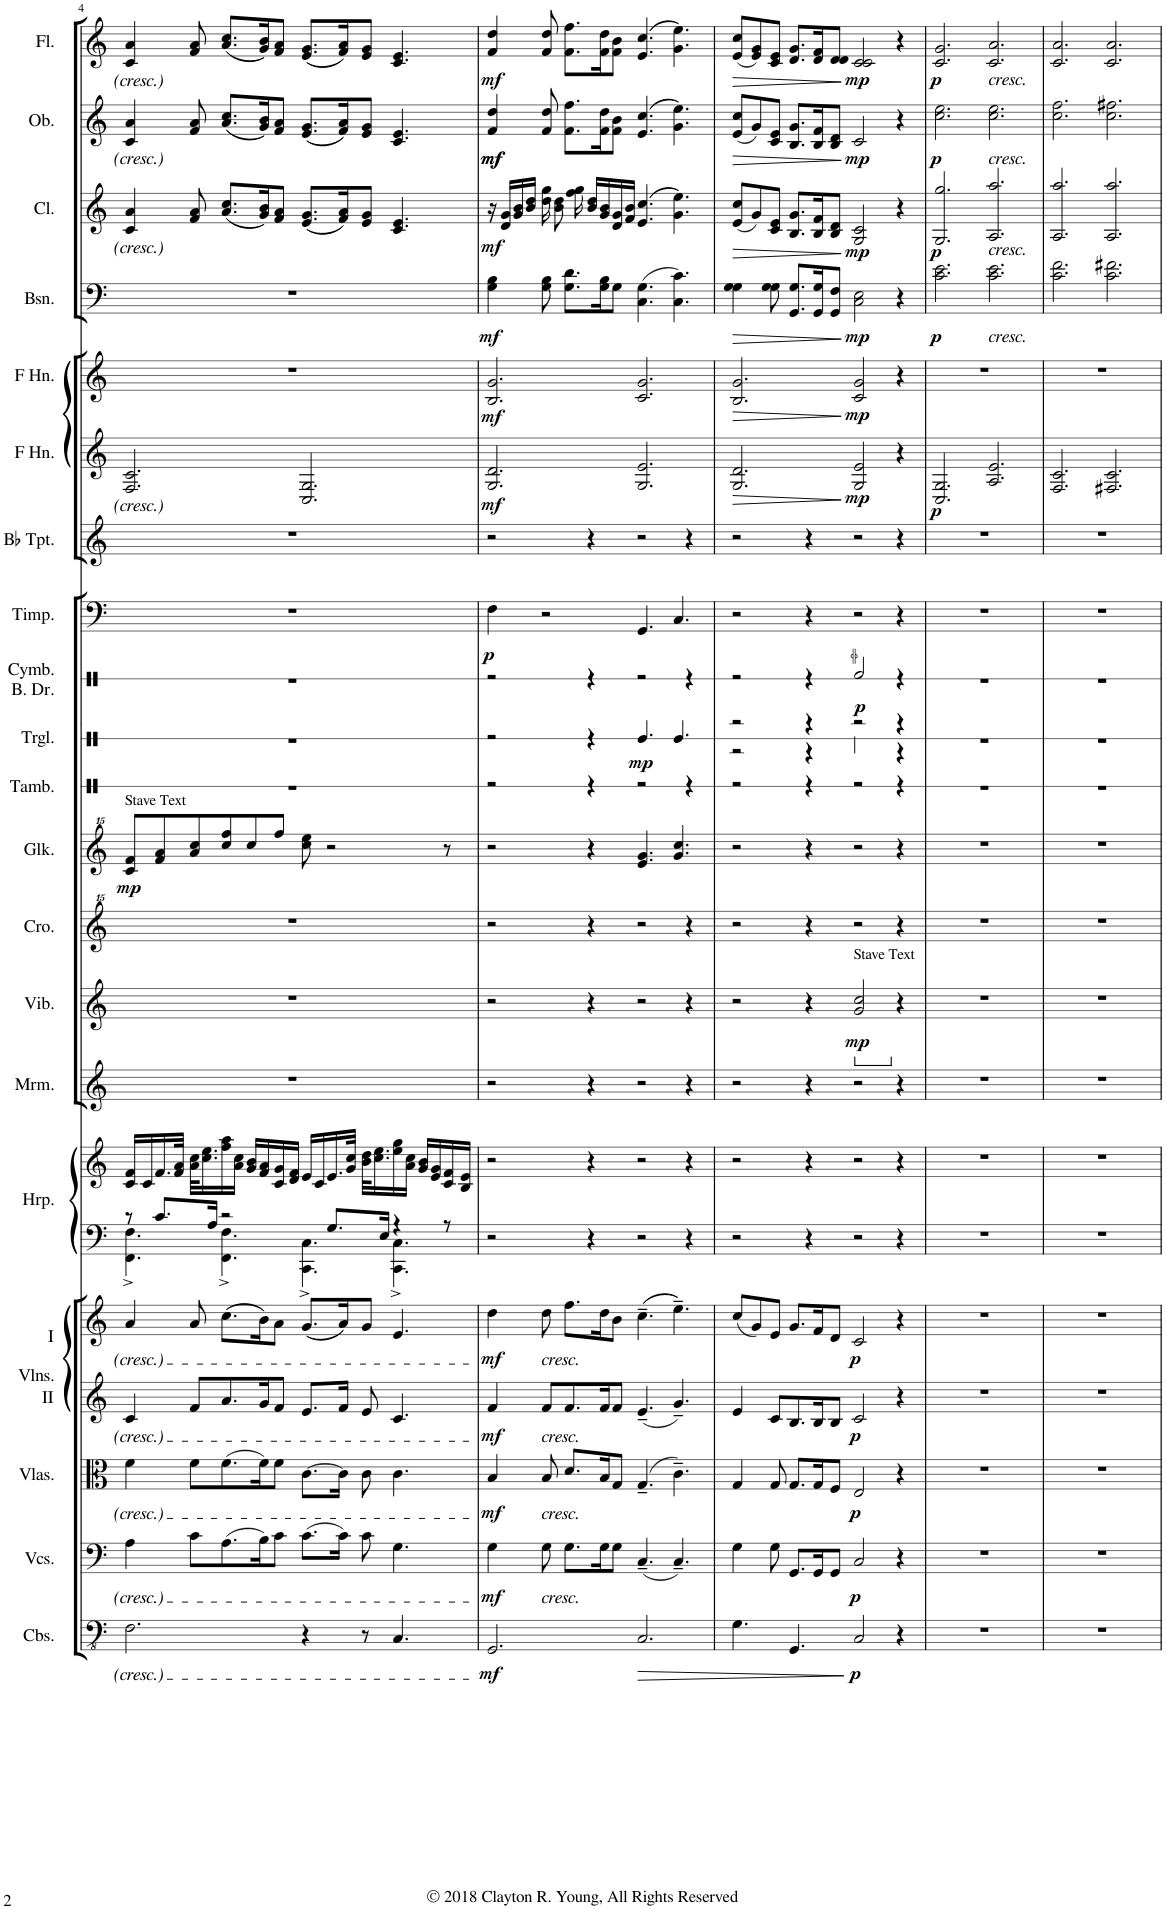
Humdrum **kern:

**kern	**dynam	**kern	**dynam	**kern	**dynam	**kern	**dynam	**kern	**dynam	**kern	**kern	**kern	**kern	**dynam	**kern	**kern	**dynam	**kern	**kern	**dynam	**kern	**dynam	**kern	**dynam	**kern	**kern	**dynam	**kern	**dynam	**kern	**dynam	**kern	**dynam	**kern	**dynam	**kern	**dynam
*part21	*part21	*part20	*part20	*part19	*part19	*part18	*part18	*part17	*part17	*part16	*part16	*part15	*part14	*part14	*part13	*part12	*part12	*part11	*part10	*part10	*part9	*part9	*part8	*part8	*part7	*part6	*part6	*part5	*part5	*part4	*part4	*part3	*part3	*part2	*part2	*part1	*part1
*staff22	*staff22	*staff21	*staff21	*staff20	*staff20	*staff19	*staff19	*staff18	*staff18	*staff17	*staff16	*staff15	*staff14	*staff14	*staff13	*staff12	*staff12	*staff11	*staff10	*staff10	*staff9	*staff9	*staff8	*staff8	*staff7	*staff6	*staff6	*staff5	*staff5	*staff4	*staff4	*staff3	*staff3	*staff2	*staff2	*staff1	*staff1
*I"Contrabasses	*	*I"Violoncellos	*	*I"Violas	*	*I"II	*	*I"I  Violins	*	*I"Harp	*	*I"Marimba	*I"Vibraphone	*	*I"Crotales	*I"Glockenspiel	*	*I"Tambourine	*I"Triangle	*	*I"Cymbals &amp; Bass Drum	*	*I"Timpani	*	*I"Bb Trumpet	*I"Horn in F	*	*I"Horn in F	*	*I"Bassoon	*	*I"Clarinet	*	*I"Oboe	*	*I"Flute	*
*I'Cbs.	*	*I'Vcs.	*	*I'Vlas.	*	*I'II	*	*I'I  Vlns.	*	*I'Hrp.	*	*I'Mrm.	*I'Vib.	*	*I'Cro.	*I'Glk.	*	*I'Tamb.	*I'Trgl.	*	*I'Cymb. B. Dr.	*	*I'Timp.	*	*I'Bb Tpt.	*	*	*	*	*I'Bsn.	*	*I'Cl.	*	*I'Ob.	*	*I'Fl.	*
!!LO:PB:g=z
*clefFv4	*	*clefF4	*	*clefC3	*	*clefG2	*	*clefG2	*	*clefF4	*clefG2	*clefG2	*clefG2	*	*clefG^^2	*clefG^^2	*	*clefX	*clefX	*	*clefX	*	*clefF4	*	*clefG2	*clefG2	*	*clefG2	*	*clefF4	*	*clefG2	*	*clefG2	*	*clefG2	*
*	*	*	*	*	*	*	*	*ITrd1c2	*	*ITrd5c9	*ITrd5c9	*	*	*	*	*	*	*	*	*	*	*	*	*	*ITrd7c12	*ITrd4c7	*	*	*	*	*	*	*	*	*	*	*
*k[]	*	*k[]	*	*k[]	*	*k[]	*	*k[]	*	*k[]	*k[]	*k[]	*k[]	*	*k[]	*k[]	*	*k[]	*k[]	*	*k[]	*	*k[]	*	*k[]	*k[]	*	*k[]	*	*k[]	*	*k[]	*	*k[]	*	*k[]	*
*M6/4	*	*M6/4	*	*M6/4	*	*M6/4	*	*M6/4	*	*M6/4	*M6/4	*M6/4	*M6/4	*	*M6/4	*M6/4	*	*M6/4	*M6/4	*	*M6/4	*	*M6/4	*	*M6/4	*M6/4	*	*M6/4	*	*M6/4	*	*M6/4	*	*M6/4	*	*M6/4	*
=4	=4	=4	=4	=4	=4	=4	=4	=4	=4	=4	=4	=4	=4	=4	=4	=4	=4	=4	=4	=4	=4	=4	=4	=4	=4	=4	=4	=4	=4	=4	=4	=4	=4	=4	=4	=4	=4
*	*	*	*	*	*	*	*	*	*	*^	*	*	*	*	*	*	*	*	*	*	*	*	*	*	*	*	*	*	*	*	*	*	*	*	*	*	*
!	!	!	!	!	!	!	!	!	!	!	!	!	!	!	!	!	!LO:TX:a:t=Stave Text	!	!	!	!	!	!	!	!	!	!	!	!	!	!	!	!	!	!	!	!	!
!	!	!	!	!	!	!	!	!	!	!	!	!	!	!	!	!	!	!LO:DY:b	!	!	!	!	!	!	!	!	!	!	!	!	!	!	!	!	!	!	!	!
2.FF\	.	4A\	.	4f\	.	4c/	.	4a/	.	8r	4.FF\^ 4.F\^	16c/ 16f/LL	1.r	1.r	.	1.r	8ccc/ 8fff/L	mp	1.r	1.r	.	1.r	.	1.r	.	1.r	2.F/ 2.c/	.	1.r	.	1.r	.	4c/ 4a/	.	4c/ 4a/	.	4c/ 4a/	.
.	.	.	.	.	.	.	.	.	.	.	.	16c/	.	.	.	.	.	.	.	.	.	.	.	.	.	.	.	.	.	.	.	.	.	.	.	.	.	.
.	.	.	.	.	.	.	.	.	.	8.c/L	.	16.f/	.	.	.	.	8fff/ 8aaa/	.	.	.	.	.	.	.	.	.	.	.	.	.	.	.	.	.	.	.	.	.
.	.	.	.	.	.	.	.	.	.	.	.	32f/ 32a/JJk	.	.	.	.	.	.	.	.	.	.	.	.	.	.	.	.	.	.	.	.	.	.	.	.	.	.
.	.	8c\L	.	8f\L	.	8f/L	.	8a/	.	.	.	32a\ 32cc\KLL	.	.	.	.	8aaa/ 8cccc/	.	.	.	.	.	.	.	.	.	.	.	.	.	.	.	8f/ 8a/	.	8f/ 8a/	.	8f/ 8a/	.
.	.	.	.	.	.	.	.	.	.	.	.	16.cc\ 16.ee\	.	.	.	.	.	.	.	.	.	.	.	.	.	.	.	.	.	.	.	.	.	.	.	.	.	.
.	.	.	.	.	.	.	.	.	.	16A/Jk	.	.	.	.	.	.	.	.	.	.	.	.	.	.	.	.	.	.	.	.	.	.	.	.	.	.	.	.
.	.	(8.A\	.	(8.f\	.	8.a/	.	((8.cc\L	.	2r	4.FF\^ 4.F\^	16ff\ 16aa\	.	.	.	.	8cccc/ 8ffff/	.	.	.	.	.	.	.	.	.	.	.	.	.	.	.	((8.a/ 8.cc/L	.	((8.a/ 8.cc/L	.	((8.a/ 8.cc/L	.
.	.	.	.	.	.	.	.	.	.	.	.	16a\ 16cc\JJ	.	.	.	.	.	.	.	.	.	.	.	.	.	.	.	.	.	.	.	.	.	.	.	.	.	.
.	.	.	.	.	.	.	.	.	.	.	.	16g/ 16b/LL	.	.	.	.	8cccc/	.	.	.	.	.	.	.	.	.	.	.	.	.	.	.	.	.	.	.	.	.
.	.	16B\K)	.	16f\K)	.	16g/K	.	16b\K))	.	.	.	16f/ 16a/	.	.	.	.	.	.	.	.	.	.	.	.	.	.	.	.	.	.	.	.	16g/ 16b/K))	.	16g/ 16b/K))	.	16g/ 16b/K))	.
.	.	8c\J	.	8f\J	.	8f/J	.	8a\J	.	.	.	16c/ 16g/	.	.	.	.	8ffff/J	.	.	.	.	.	.	.	.	.	.	.	.	.	.	.	8f/ 8a/J	.	8f/ 8a/J	.	8f/ 8a/J	.
.	.	.	.	.	.	.	.	.	.	.	.	16d/ 16f/JJ	.	.	.	.	.	.	.	.	.	.	.	.	.	.	.	.	.	.	.	.	.	.	.	.	.	.
4r	.	(8.c\L	.	[8.c\L	.	8.e/L	.	((8.g/L	.	.	4.CC\^ 4.C\^	16e/LL	.	.	.	.	8cccc\ 8eeee\	.	.	.	.	.	.	.	.	.	2.C/ 2.G/	.	.	.	.	.	((8.e/ 8.g/L	.	((8.e/ 8.g/L	.	((8.e/ 8.g/L	.
.	.	.	.	.	.	.	.	.	.	.	.	16c/	.	.	.	.	.	.	.	.	.	.	.	.	.	.	.	.	.	.	.	.	.	.	.	.	.	.
.	.	.	.	.	.	.	.	.	.	8.G/L	.	16.e/	.	.	.	.	2r	.	.	.	.	.	.	.	.	.	.	.	.	.	.	.	.	.	.	.	.	.
.	.	16c\Jk)	.	16c\Jk]	.	16f/Jk	.	16a/K))	.	.	.	.	.	.	.	.	.	.	.	.	.	.	.	.	.	.	.	.	.	.	.	.	16f/ 16a/K))	.	16f/ 16a/K))	.	16f/ 16a/K))	.
.	.	.	.	.	.	.	.	.	.	.	.	32g/ 32cc/JJk	.	.	.	.	.	.	.	.	.	.	.	.	.	.	.	.	.	.	.	.	.	.	.	.	.	.
8r	.	8c\	.	8c\	.	8e/	.	8g/J	.	.	.	32b\ 32dd\KLL	.	.	.	.	.	.	.	.	.	.	.	.	.	.	.	.	.	.	.	.	8e/ 8g/J	.	8e/ 8g/J	.	8e/ 8g/J	.
.	.	.	.	.	.	.	.	.	.	.	.	16.cc\ 16.ee\	.	.	.	.	.	.	.	.	.	.	.	.	.	.	.	.	.	.	.	.	.	.	.	.	.	.
.	.	.	.	.	.	.	.	.	.	16E/Jk	.	.	.	.	.	.	.	.	.	.	.	.	.	.	.	.	.	.	.	.	.	.	.	.	.	.	.	.
4.CC/	.	4.G\	.	4.c\	.	4.c/	.	4.e/	.	4r	4.CC\^ 4.C\^	16ee\ 16gg\	.	.	.	.	.	.	.	.	.	.	.	.	.	.	.	.	.	.	.	.	4.c/ 4.e/	.	4.c/ 4.e/	.	4.c/ 4.e/	.
.	.	.	.	.	.	.	.	.	.	.	.	16a\ 16cc\JJ	.	.	.	.	.	.	.	.	.	.	.	.	.	.	.	.	.	.	.	.	.	.	.	.	.	.
.	.	.	.	.	.	.	.	.	.	.	.	16g/ 16b/LL	.	.	.	.	.	.	.	.	.	.	.	.	.	.	.	.	.	.	.	.	.	.	.	.	.	.
.	.	.	.	.	.	.	.	.	.	.	.	16e/ 16g/	.	.	.	.	.	.	.	.	.	.	.	.	.	.	.	.	.	.	.	.	.	.	.	.	.	.
.	.	.	.	.	.	.	.	.	.	8r	.	16c/ 16f/	.	.	.	.	8r	.	.	.	.	.	.	.	.	.	.	.	.	.	.	.	.	.	.	.	.	.
.	.	.	.	.	.	.	.	.	.	.	.	16B/ 16e/JJ	.	.	.	.	.	.	.	.	.	.	.	.	.	.	.	.	.	.	.	.	.	.	.	.	.	.
*	*	*	*	*	*	*	*	*	*	*v	*v	*	*	*	*	*	*	*	*	*	*	*	*	*	*	*	*	*	*	*	*	*	*	*	*	*	*	*
=5	=5	=5	=5	=5	=5	=5	=5	=5	=5	=5	=5	=5	=5	=5	=5	=5	=5	=5	=5	=5	=5	=5	=5	=5	=5	=5	=5	=5	=5	=5	=5	=5	=5	=5	=5	=5	=5
!	!LO:DY:b	!	!LO:DY:b	!	!LO:DY:b	!	!LO:DY:b	!	!LO:DY:b	!	!	!	!	!	!	!	!	!	!	!	!	!	!	!LO:DY:b	!	!	!LO:DY:b	!	!LO:DY:b	!	!LO:DY:b	!	!LO:DY:b	!	!LO:DY:b	!	!
!	!	!	!	!	!	!	!	!	!	!	!	!	!	!	!	!	!	!	!	!	!	!	!	!	!	!	!	!	!	!	!	!	!	!	!LO:DY:n=1:b	!	!LO:DY:b
2.GGG/	mf	4G\	mf	4B/	mf	4f/	mf	4dd\	mf	2r	2r	2r	2r	.	2r	2r	.	2r	2r	.	2r	.	4F\	p	2r	2.G/ 2.d/	mf	2.B/ 2.g/	mf	4G\ 4B\	mf	16r	mf	4f/ 4dd/	mf mf	4f/ 4dd/	mf
.	.	.	.	.	.	.	.	.	.	.	.	.	.	.	.	.	.	.	.	.	.	.	.	.	.	.	.	.	.	.	.	16d/ 16g/LL	.	.	.	.	.
.	.	.	.	.	.	.	.	.	.	.	.	.	.	.	.	.	.	.	.	.	.	.	.	.	.	.	.	.	.	.	.	16g/ 16b/	.	.	.	.	.
.	.	.	.	.	.	.	.	.	.	.	.	.	.	.	.	.	.	.	.	.	.	.	.	.	.	.	.	.	.	.	.	16b/ 16dd/JJ	.	.	.	.	.
!	!	!	!	!	!	!	!	!LO:TX:b:i:t=cresc.	!	!	!	!	!	!	!	!	!	!	!	!	!	!	!	!	!	!	!	!	!	!	!	!	!	!	!	!	!
!	!	!	!	!	!	!LO:TX:b:i:t=cresc.	!	!	!	!	!	!	!	!	!	!	!	!	!	!	!	!	!	!	!	!	!	!	!	!	!	!	!	!	!	!	!
!	!	!	!	!LO:TX:b:i:t=cresc.	!	!	!	!	!	!	!	!	!	!	!	!	!	!	!	!	!	!	!	!	!	!	!	!	!	!	!	!	!	!	!	!	!
!	!	!LO:TX:b:i:t=cresc.	!	!	!	!	!	!	!	!	!	!	!	!	!	!	!	!	!	!	!	!	!	!	!	!	!	!	!	!	!	!	!	!	!	!	!
.	.	8G\	.	8B/	.	8f/L	.	8dd\	.	.	.	.	.	.	.	.	.	.	.	.	.	.	2r	.	.	.	.	.	.	8G\ 8B\	.	16dd\ 16gg\	.	8f/ 8dd/	.	8f/ 8dd/	.
.	.	.	.	.	.	.	.	.	.	.	.	.	.	.	.	.	.	.	.	.	.	.	.	.	.	.	.	.	.	.	.	8b\ 8dd\	.	.	.	.	.
.	.	8.G\L	.	8.d/L	.	8.f/	.	8.ff\L	.	.	.	.	.	.	.	.	.	.	.	.	.	.	.	.	.	.	.	.	.	8.G\ 8.d\L	.	.	.	8.f\ 8.ff\L	.	8.f\ 8.ff\L	.
.	.	.	.	.	.	.	.	.	.	.	.	.	.	.	.	.	.	.	.	.	.	.	.	.	.	.	.	.	.	.	.	16ff\ 16gg\	.	.	.	.	.
.	.	.	.	.	.	.	.	.	.	4r	4r	4r	4r	.	4r	4r	.	4r	4r	.	4r	.	.	.	4r	.	.	.	.	.	.	16b/ 16dd/LL	.	.	.	.	.
.	.	16G\K	.	16B/K	.	16f/K	.	16dd\K	.	.	.	.	.	.	.	.	.	.	.	.	.	.	.	.	.	.	.	.	.	16G\ 16B\K	.	16g/ 16b/	.	16f\ 16dd\K	.	16f\ 16dd\K	.
.	.	8G\J	.	8G/J	.	8f/J	.	8b\J	.	.	.	.	.	.	.	.	.	.	.	.	.	.	.	.	.	.	.	.	.	8G\J	.	16d/ 16g/	.	8f\ 8b\J	.	8f\ 8b\J	.
.	.	.	.	.	.	.	.	.	.	.	.	.	.	.	.	.	.	.	.	.	.	.	.	.	.	.	.	.	.	.	.	16f/ 16b/JJ	.	.	.	.	.
!	!LO:HP:b	!	!	!	!	!	!	!	!	!	!	!	!	!	!	!	!	!	!	!LO:DY:b	!	!	!	!	!	!	!	!	!	!	!	!	!	!	!	!	!
2.CC/	>	(4.C~/	.	(4.G~/	.	(4.e~/	.	((4.cc~\	.	2r	2r	2r	2r	.	2r	4.eee/ 4.ggg/	.	2r	4.Re/	mp	2r	.	4.GG/	.	2r	2.G/ 2.e/	.	2.c/ 2.g/	.	(4.C\ 4.G\	.	((4.e/ 4.cc/	.	((4.e/ 4.cc/	.	((4.e/ 4.cc/	.
.	.	4.C~/)	.	4.c~\)	.	4.g~/)	.	4.ee~\))	.	.	.	.	.	.	.	4.ggg/ 4.cccc/	.	.	4.Re/	.	.	.	4.C/	.	.	.	.	.	.	4.C\ 4.c\)	.	4.g\ 4.ee\))	.	4.g\ 4.ee\))	.	4.g\ 4.ee\))	.
.	.	.	.	.	.	.	.	.	.	4r	4r	4r	4r	.	4r	.	.	4r	.	.	4r	.	.	.	4r	.	.	.	.	.	.	.	.	.	.	.	.
=6	=6	=6	=6	=6	=6	=6	=6	=6	=6	=6	=6	=6	=6	=6	=6	=6	=6	=6	=6	=6	=6	=6	=6	=6	=6	=6	=6	=6	=6	=6	=6	=6	=6	=6	=6	=6	=6
*	*	*	*	*	*	*	*	*	*	*	*	*	*	*	*	*	*	*	*^	*	*	*	*	*	*	*	*	*	*	*	*	*	*	*	*	*	*
!	!	!	!	!	!	!	!	!	!	!	!	!	!	!	!	!	!	!	!	!	!	!	!	!	!	!	!	!LO:HP:b	!	!LO:HP:b	!	!LO:HP:b	!	!LO:HP:b	!	!LO:HP:b	!	!LO:HP:b
4.GG\	.	4G\	.	4G/	.	4e/	.	(8cc/L	.	2r	2r	2r	2r	.	2r	2r	.	2r	2r	2r	.	2r	.	2r	.	2r	2.G/ 2.d/	>	2.B/ 2.g/	>	4G\ 4G\	>	(8e/ 8cc/L	>	(8e/ 8cc/L	>	(8e/ 8cc/L	>
.	.	.	.	.	.	.	.	8g/)	.	.	.	.	.	.	.	.	.	.	.	.	.	.	.	.	.	.	.	.	.	.	.	.	8g/)	.	8g/)	.	8e/ 8g/)	.
.	.	8G\	.	8G/	.	8c/L	.	8e/J	.	.	.	.	.	.	.	.	.	.	.	.	.	.	.	.	.	.	.	.	.	.	8G\ 8G\	.	8c/ 8e/J	.	8c/ 8e/J	.	8c/ 8e/J	.
4.GGG/	.	8.GG/L	.	8.G/L	.	8.B/	.	8.g/L	.	.	.	.	.	.	.	.	.	.	.	.	.	.	.	.	.	.	.	.	.	.	8.GG/ 8.G/L	.	8.B/ 8.g/L	.	8.B/ 8.g/L	.	8.d/ 8.g/L	.
.	.	.	.	.	.	.	.	.	.	4r	4r	4r	4r	.	4r	4r	.	4r	4r	4r	.	4r	.	4r	.	4r	.	.	.	.	.	.	.	.	.	.	.	.
.	.	16GG/K	.	16G/K	.	16B/K	.	16f/K	.	.	.	.	.	.	.	.	.	.	.	.	.	.	.	.	.	.	.	.	.	.	16GG/ 16G/K	.	16B/ 16f/K	.	16B/ 16f/K	.	16d/ 16f/K	.
.	.	8GG/J	.	8F/J	.	8B/J	.	8d/J	.	.	.	.	.	.	.	.	.	.	.	.	.	.	.	.	.	.	.	.	.	.	8GG/ 8F/J	.	8B/ 8d/J	.	8B/ 8d/J	.	8d/ 8d/J	.
*	*	*	*	*	*	*	*	*	*	*	*	*	*ped	*	*	*	*	*	*	*	*	*	*	*	*	*	*	*	*	*	*	*	*	*	*	*	*	*
!	!	!	!	!	!	!	!	!	!	!	!	!	!LO:TX:a:t=Stave Text	!	!	!	!	!	!	!	!	!	!	!	!	!	!	!	!	!	!	!	!	!	!	!	!	!
!	!LO:DY:n=1:b	!	!LO:DY:b	!	!LO:DY:b	!	!LO:DY:b	!	!LO:DY:b	!	!	!	!	!LO:DY:b	!	!	!	!	!	!	!	!	!LO:DY:b	!	!	!	!	!LO:DY:n=1:b	!	!LO:DY:n=1:b	!	!LO:DY:n=1:b	!	!LO:DY:n=1:b	!	!LO:DY:n=1:b	!	!LO:DY:n=1:b
2CC/	] p	2C/	p	2E/	p	2c/	p	2c/	p	2r	2r	2r	2g/ 2cc/	mp	2r	2r	.	2r	2r	2Rf\	.	2Rf/	p	2r	.	2r	2G/ 2e/	] mp	2c/ 2g/	] mp	2C\ 2E\	] mp	2G/ 2c/	] mp	2c/	] mp	2c/ 2c/	] mp
*	*	*	*	*	*	*	*	*	*	*	*	*	*Xped	*	*	*	*	*	*	*	*	*	*	*	*	*	*	*	*	*	*	*	*	*	*	*	*	*
4r	.	4r	.	4r	.	4r	.	4r	.	4r	4r	4r	4r	.	4r	4r	.	4r	4r	4r	.	4r	.	4r	.	4r	4r	.	4r	.	4r	.	4r	.	4r	.	4r	.
=7	=7	=7	=7	=7	=7	=7	=7	=7	=7	=7	=7	=7	=7	=7	=7	=7	=7	=7	=7	=7	=7	=7	=7	=7	=7	=7	=7	=7	=7	=7	=7	=7	=7	=7	=7	=7	=7	=7
!	!	!	!	!	!	!	!	!	!	!	!	!	!	!	!	!	!	!	!	!	!	!	!	!	!	!	!	!LO:DY:b	!	!	!	!LO:DY:b	!	!LO:DY:b	!	!LO:DY:b	!	!LO:DY:b
*	*	*	*	*	*	*	*	*	*	*	*	*	*	*	*	*	*	*	*v	*v	*	*	*	*	*	*	*	*	*	*	*	*	*	*	*	*	*	*
1.r	.	1.r	.	1.r	.	1.r	.	1.r	.	1.r	1.r	1.r	1.r	.	1.r	1.r	.	1.r	1.r	.	1.r	.	1.r	.	1.r	2.C/ 2.G/	p	1.r	.	2.c\ 2.e\	p	2.G/ 2.gg/	p	2.cc\ 2.ee\	p	2.c/ 2.g/	p
!	!	!	!	!	!	!	!	!	!	!	!	!	!	!	!	!	!	!	!	!	!	!	!	!	!	!	!	!	!	!	!	!	!	!	!	!LO:TX:b:i:t=cresc.	!
!	!	!	!	!	!	!	!	!	!	!	!	!	!	!	!	!	!	!	!	!	!	!	!	!	!	!	!	!	!	!	!	!	!	!LO:TX:b:i:t=cresc.	!	!	!
!	!	!	!	!	!	!	!	!	!	!	!	!	!	!	!	!	!	!	!	!	!	!	!	!	!	!	!	!	!	!	!	!LO:TX:b:i:t=cresc.	!	!	!	!	!
!	!	!	!	!	!	!	!	!	!	!	!	!	!	!	!	!	!	!	!	!	!	!	!	!	!	!	!	!	!	!LO:TX:b:i:t=cresc.	!	!	!	!	!	!	!
.	.	.	.	.	.	.	.	.	.	.	.	.	.	.	.	.	.	.	.	.	.	.	.	.	.	2.A/ 2.e/	.	.	.	2.c\ 2.e\	.	2.A/ 2.aa/	.	2.cc\ 2.ee\	.	2.c/ 2.a/	.
=8	=8	=8	=8	=8	=8	=8	=8	=8	=8	=8	=8	=8	=8	=8	=8	=8	=8	=8	=8	=8	=8	=8	=8	=8	=8	=8	=8	=8	=8	=8	=8	=8	=8	=8	=8	=8	=8
1.r	.	1.r	.	1.r	.	1.r	.	1.r	.	1.r	1.r	1.r	1.r	.	1.r	1.r	.	1.r	1.r	.	1.r	.	1.r	.	1.r	2.F/ 2.c/	.	1.r	.	2.c\ 2.f\	.	2.A/ 2.aa/	.	2.cc\ 2.ff\	.	2.c/ 2.a/	.
.	.	.	.	.	.	.	.	.	.	.	.	.	.	.	.	.	.	.	.	.	.	.	.	.	.	2.F#X/ 2.c/	.	.	.	2.c\ 2.f#X\	.	2.A/ 2.aa/	.	2.cc\ 2.ff#X\	.	2.c/ 2.a/	.
=	=	=	=	=	=	=	=	=	=	=	=	=	=	=	=	=	=	=	=	=	=	=	=	=	=	=	=	=	=	=	=	=	=	=	=	=	=
*-	*-	*-	*-	*-	*-	*-	*-	*-	*-	*-	*-	*-	*-	*-	*-	*-	*-	*-	*-	*-	*-	*-	*-	*-	*-	*-	*-	*-	*-	*-	*-	*-	*-	*-	*-	*-	*-
